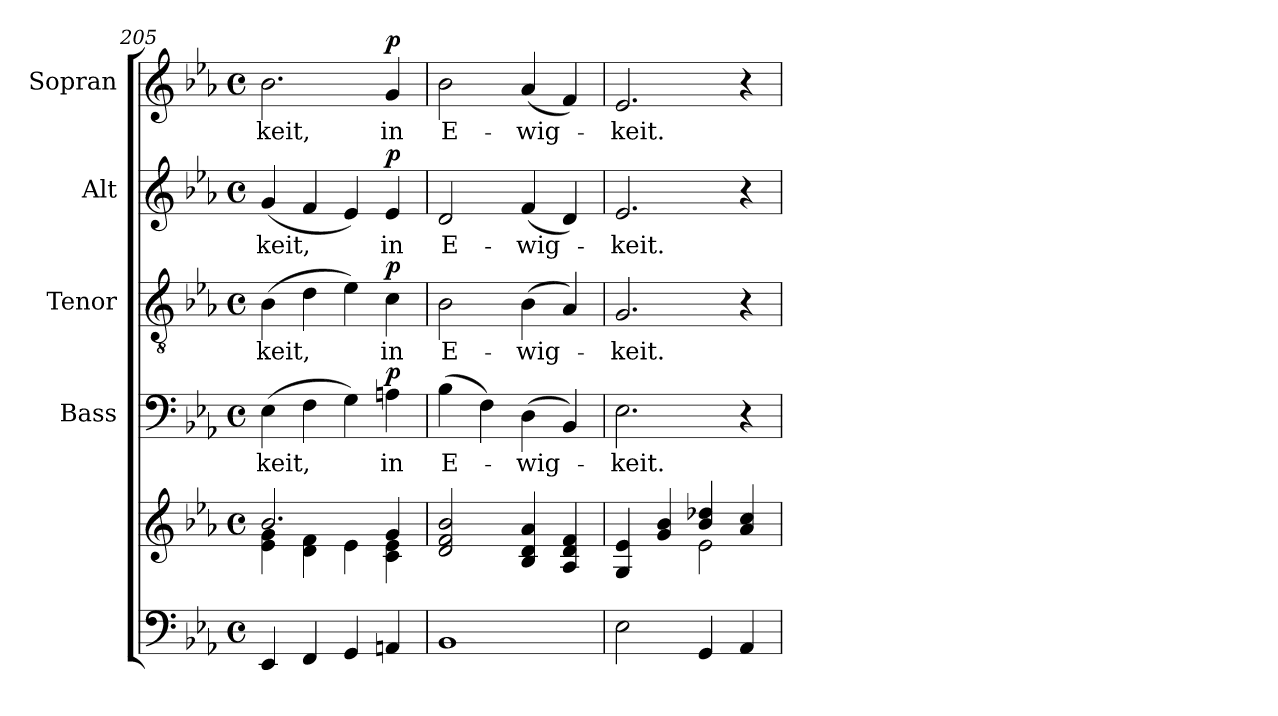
**kern	**kern	**kern	**text	**dynam	**kern	**text	**dynam	**kern	**text	**dynam	**kern	**text	**dynam
*part5	*part5	*part4	*part4	*part4	*part3	*part3	*part3	*part2	*part2	*part2	*part1	*part1	*part1
*staff6	*staff5	*staff4	*staff4	*staff4	*staff3	*staff3	*staff3	*staff2	*staff2	*staff2	*staff1	*staff1	*staff1
*	*	*I"Bass	*	*	*I"Tenor	*	*	*I"Alt	*	*	*I"Sopran	*	*
*	*	*I'B.	*	*	*I'T.	*	*	*I'A.	*	*	*I'S.	*	*
*clefF4	*clefG2	*clefF4	*	*	*clefGv2	*	*	*clefG2	*	*	*clefG2	*	*
*k[b-e-a-]	*k[b-e-a-]	*k[b-e-a-]	*	*	*k[b-e-a-]	*	*	*k[b-e-a-]	*	*	*k[b-e-a-]	*	*
*E-:	*E-:	*E-:	*	*	*E-:	*	*	*E-:	*	*	*E-:	*	*
*M4/4	*M4/4	*M4/4	*	*	*M4/4	*	*	*M4/4	*	*	*M4/4	*	*
*met(c)	*met(c)	*met(c)	*	*	*met(c)	*	*	*met(c)	*	*	*met(c)	*	*
=205	=205	=205	=205	=205	=205	=205	=205	=205	=205	=205	=205	=205	=205
*	*^	*	*	*	*	*	*	*	*	*	*	*	*
!	!	!	!	!LO:LY:b	!	!	!LO:LY:b	!	!	!LO:LY:b	!	!	!LO:LY:b	!
4EE-/	2.b-/	4e-\ 4g\	(>4E-\	-keit,	.	(>4B-\	-keit,	.	(<4g/	-keit,	.	2.b-\	-keit,	.
4FF/	.	4d\ 4f\	4F\	.	.	4d\	.	.	4f/	.	.	.	.	.
4GG/	.	4e-\	4G\)	.	.	4e-\)	.	.	4e-/)	.	.	.	.	.
!	!	!	!	!LO:LY:b	!LO:DY:a	!	!LO:LY:b	!LO:DY:a	!	!LO:LY:b	!LO:DY:a	!	!LO:LY:b	!LO:DY:a
4AAn/	4g/	4c\ 4e-\	4An\	in	p	4c\	in	p	4e-/	in	p	4g/	in	p
=206	=206	=206	=206	=206	=206	=206	=206	=206	=206	=206	=206	=206	=206	=206
!	!	!	!	!LO:LY:b	!	!	!LO:LY:b	!	!	!LO:LY:b	!	!	!LO:LY:b	!
*	*v	*v	*	*	*	*	*	*	*	*	*	*	*	*
1BB-	2d/ 2f/ 2b-/	(>4B-\	E-	.	2B-\	E-	.	2d/	E-	.	2b-\	E-	.
.	.	4F\)	.	.	.	.	.	.	.	.	.	.	.
!	!	!	!LO:LY:b	!	!	!LO:LY:b	!	!	!LO:LY:b	!	!	!LO:LY:b	!
.	4B-/ 4d/ 4a-/	(>4D\	-wig-	.	(>4B-\	-wig-	.	(<4f/	-wig-	.	(<4a-/	-wig-	.
.	4A-/ 4d/ 4f/	4BB-/)	.	.	4A-/)	.	.	4d/)	.	.	4f/)	.	.
=207	=207	=207	=207	=207	=207	=207	=207	=207	=207	=207	=207	=207	=207
*	*^	*	*	*	*	*	*	*	*	*	*	*	*
!	!	!	!	!LO:LY:b	!	!	!LO:LY:b	!	!	!LO:LY:b	!	!	!LO:LY:b	!
2E-\	4G/ 4e-/	2ryy	2.E-\	-keit.	.	2.G/	-keit.	.	2.e-/	-keit.	.	2.e-/	-keit.	.
.	4g/ 4b-/	.	.	.	.	.	.	.	.	.	.	.	.	.
4GG/	4b-/ 4dd-X/	2e-\	.	.	.	.	.	.	.	.	.	.	.	.
4AA-/	4a-/ 4cc/	.	4r	.	.	4r	.	.	4r	.	.	4r	.	.
*	*v	*v	*	*	*	*	*	*	*	*	*	*	*	*
=	=	=	=	=	=	=	=	=	=	=	=	=	=
*-	*-	*-	*-	*-	*-	*-	*-	*-	*-	*-	*-	*-	*-
